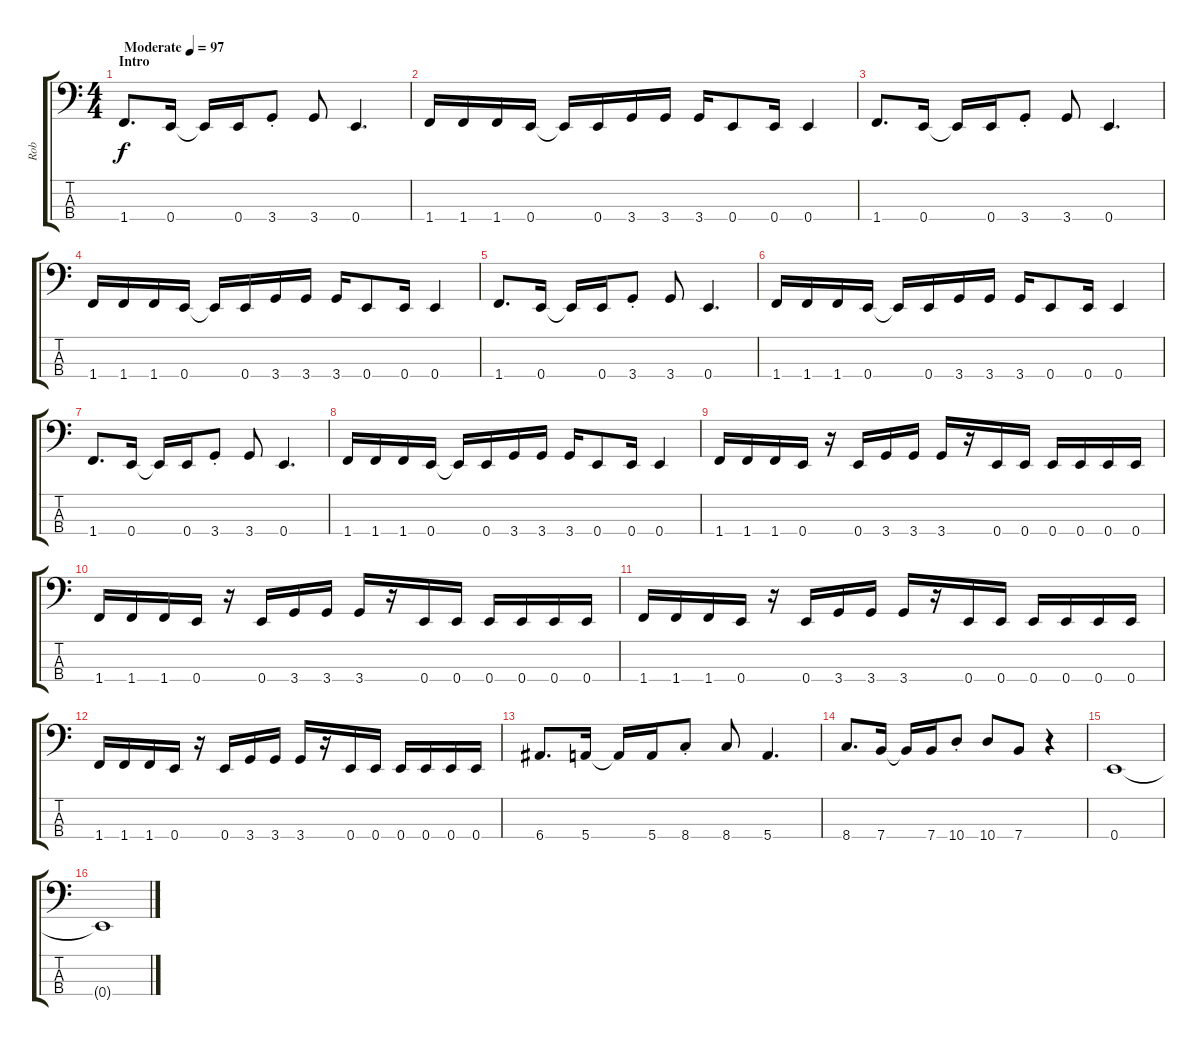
\track ("Rob" "Rob") {instrument electricbassfinger}
\staff {score tabs}
\tuning (G2 D2 A1 E1) {hide}
\ts (4 4)
\section ("" "Intro")
\tempo (97 "Moderate")
\clef f4
\ks c
1.4.8{d dy f instrument electricbassfinger} 0.4.16 0.4{t}.16 0.4.16 3.4{st}.8 3.4.8 0.4.4{d} |
1.4.16 1.4.16 1.4.16 0.4.16 0.4{t}.16 0.4.16 3.4.16 3.4.16 3.4.16 0.4.8 0.4.16 0.4.4 |
1.4.8{d} 0.4.16 0.4{t}.16 0.4.16 3.4{st}.8 3.4.8 0.4.4{d} |
1.4.16 1.4.16 1.4.16 0.4.16 0.4{t}.16 0.4.16 3.4.16 3.4.16 3.4.16 0.4.8 0.4.16 0.4.4 |
1.4.8{d} 0.4.16 0.4{t}.16 0.4.16 3.4{st}.8 3.4.8 0.4.4{d} |
1.4.16 1.4.16 1.4.16 0.4.16 0.4{t}.16 0.4.16 3.4.16 3.4.16 3.4.16 0.4.8 0.4.16 0.4.4 |
1.4.8{d} 0.4.16 0.4{t}.16 0.4.16 3.4{st}.8 3.4.8 0.4.4{d} |
1.4.16 1.4.16 1.4.16 0.4.16 0.4{t}.16 0.4.16 3.4.16 3.4.16 3.4.16 0.4.8 0.4.16 0.4.4 |
1.4.16 1.4.16 1.4.16 0.4.16 r.16 0.4.16 3.4.16 3.4.16 3.4.16 r.16 0.4.16 0.4.16 0.4.16 0.4.16 0.4.16 0.4.16 |
1.4.16 1.4.16 1.4.16 0.4.16 r.16 0.4.16 3.4.16 3.4.16 3.4.16 r.16 0.4.16 0.4.16 0.4.16 0.4.16 0.4.16 0.4.16 |
1.4.16 1.4.16 1.4.16 0.4.16 r.16 0.4.16 3.4.16 3.4.16 3.4.16 r.16 0.4.16 0.4.16 0.4.16 0.4.16 0.4.16 0.4.16 |
1.4.16 1.4.16 1.4.16 0.4.16 r.16 0.4.16 3.4.16 3.4.16 3.4.16 r.16 0.4.16 0.4.16 0.4.16 0.4.16 0.4.16 0.4.16 |
6.4.8{d} 5.4.16 5.4{t}.16 5.4.16 8.4{st}.8 8.4.8 5.4.4{d} |
8.4.8{d} 7.4.16 7.4{t}.16 7.4.16 10.4{st}.8 10.4.8 7.4.8 r.4 |
0.4.1 |
0.4{t}.1
